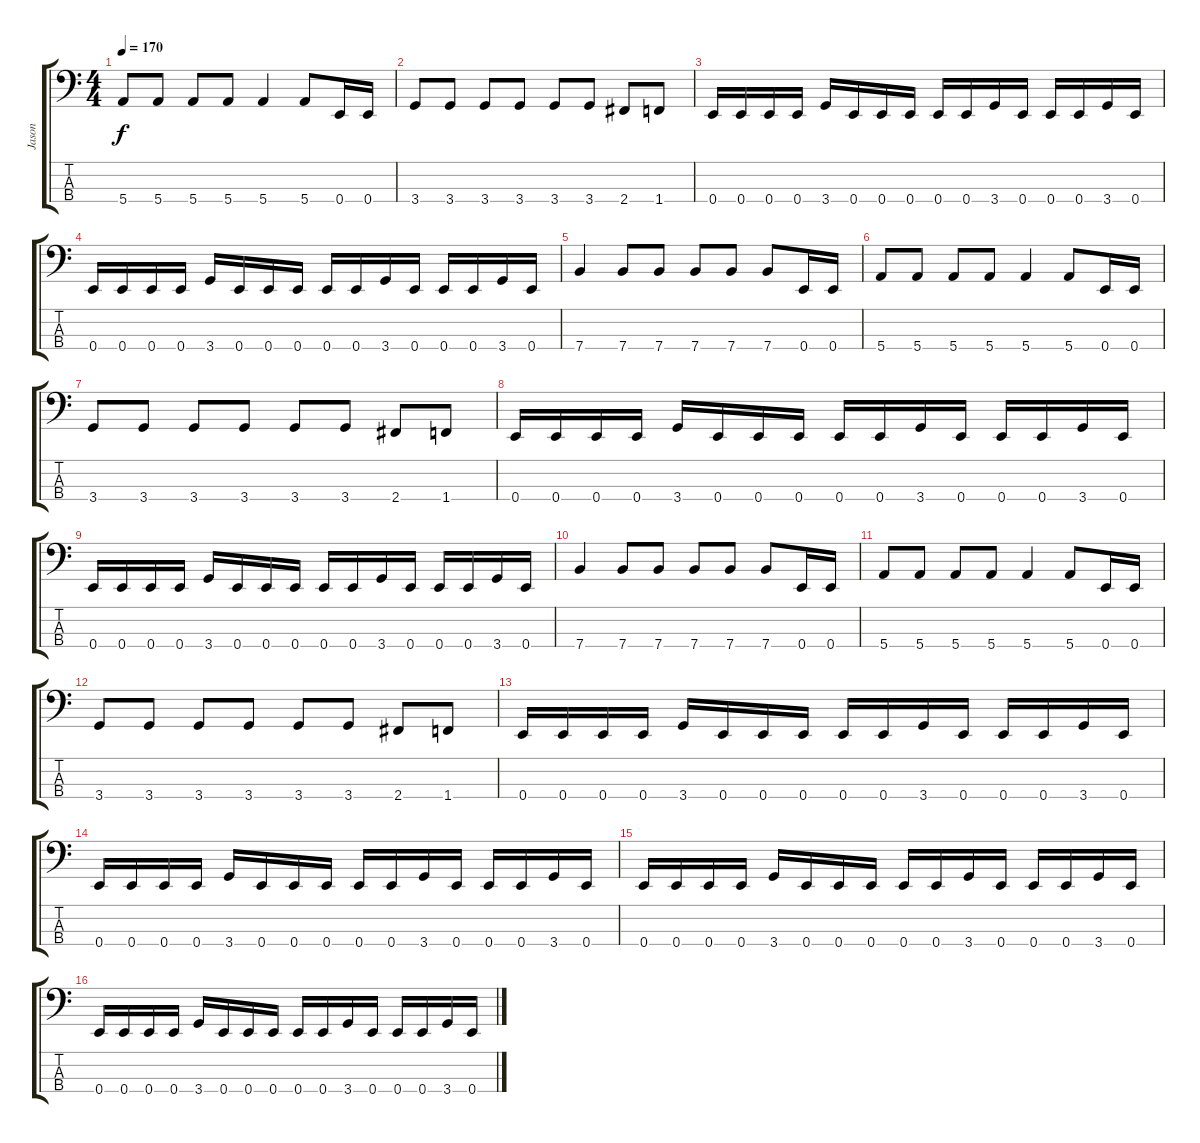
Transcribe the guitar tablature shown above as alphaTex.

\track ("Jason" "Jason") {instrument electricbassfinger}
\staff {score tabs}
\tuning (G2 D2 A1 E1) {hide}
\ts (4 4)
\tempo 170
\clef f4
\ks c
5.4.8{dy f} 5.4.8 5.4.8 5.4.8 5.4.4 5.4.8 0.4.16 0.4.16 |
3.4.8 3.4.8 3.4.8 3.4.8 3.4.8 3.4.8 2.4.8 1.4.8 |
0.4.16 0.4.16 0.4.16 0.4.16 3.4.16 0.4.16 0.4.16 0.4.16 0.4.16 0.4.16 3.4.16 0.4.16 0.4.16 0.4.16 3.4.16 0.4.16 |
0.4.16 0.4.16 0.4.16 0.4.16 3.4.16 0.4.16 0.4.16 0.4.16 0.4.16 0.4.16 3.4.16 0.4.16 0.4.16 0.4.16 3.4.16 0.4.16 |
7.4.4 7.4.8 7.4.8 7.4.8 7.4.8 7.4.8 0.4.16 0.4.16 |
5.4.8 5.4.8 5.4.8 5.4.8 5.4.4 5.4.8 0.4.16 0.4.16 |
3.4.8 3.4.8 3.4.8 3.4.8 3.4.8 3.4.8 2.4.8 1.4.8 |
0.4.16 0.4.16 0.4.16 0.4.16 3.4.16 0.4.16 0.4.16 0.4.16 0.4.16 0.4.16 3.4.16 0.4.16 0.4.16 0.4.16 3.4.16 0.4.16 |
0.4.16 0.4.16 0.4.16 0.4.16 3.4.16 0.4.16 0.4.16 0.4.16 0.4.16 0.4.16 3.4.16 0.4.16 0.4.16 0.4.16 3.4.16 0.4.16 |
7.4.4 7.4.8 7.4.8 7.4.8 7.4.8 7.4.8 0.4.16 0.4.16 |
5.4.8 5.4.8 5.4.8 5.4.8 5.4.4 5.4.8 0.4.16 0.4.16 |
3.4.8 3.4.8 3.4.8 3.4.8 3.4.8 3.4.8 2.4.8 1.4.8 |
0.4.16 0.4.16 0.4.16 0.4.16 3.4.16 0.4.16 0.4.16 0.4.16 0.4.16 0.4.16 3.4.16 0.4.16 0.4.16 0.4.16 3.4.16 0.4.16 |
0.4.16 0.4.16 0.4.16 0.4.16 3.4.16 0.4.16 0.4.16 0.4.16 0.4.16 0.4.16 3.4.16 0.4.16 0.4.16 0.4.16 3.4.16 0.4.16 |
0.4.16 0.4.16 0.4.16 0.4.16 3.4.16 0.4.16 0.4.16 0.4.16 0.4.16 0.4.16 3.4.16 0.4.16 0.4.16 0.4.16 3.4.16 0.4.16 |
0.4.16 0.4.16 0.4.16 0.4.16 3.4.16 0.4.16 0.4.16 0.4.16 0.4.16 0.4.16 3.4.16 0.4.16 0.4.16 0.4.16 3.4.16 0.4.16
